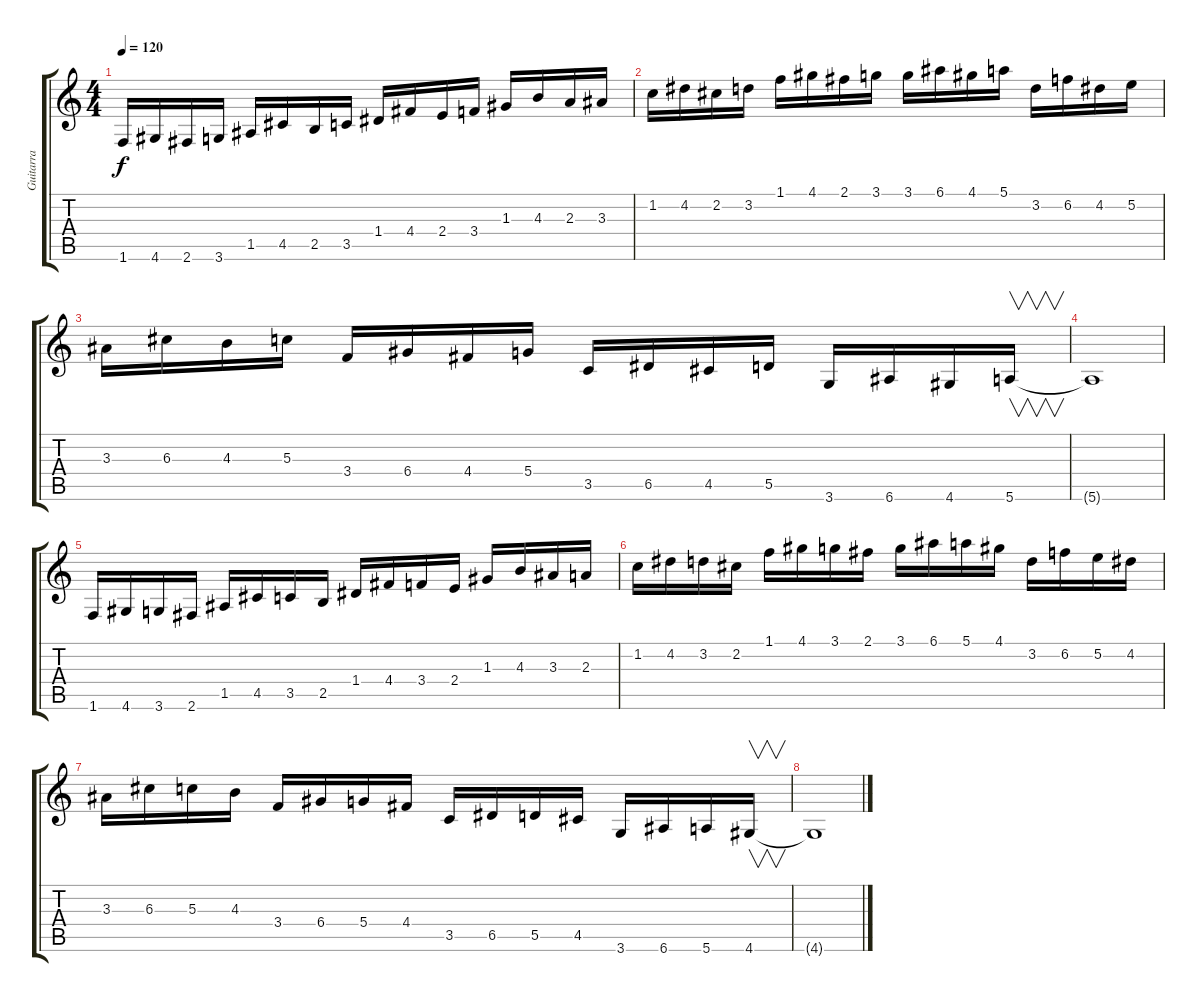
\track ("Guitarra" "Guitarra") {instrument distortionguitar}
\staff {score tabs}
\tuning (E4 B3 G3 D3 A2 E2) {hide}
\ts (4 4)
\tempo 120
\clef g2
\ks c
1.6.16{dy f} 4.6.16 2.6.16 3.6.16 1.5.16 4.5.16 2.5.16 3.5.16 1.4.16 4.4.16 2.4.16 3.4.16 1.3.16 4.3.16 2.3.16 3.3.16 |
1.2.16 4.2.16 2.2.16 3.2.16 1.1.16 4.1.16 2.1.16 3.1.16 3.1.16 6.1.16 4.1.16 5.1.16 3.2.16 6.2.16 4.2.16 5.2.16 |
3.3.16 6.3.16 4.3.16 5.3.16 3.4.16 6.4.16 4.4.16 5.4.16 3.5.16 6.5.16 4.5.16 5.5.16 3.6.16 6.6.16 4.6.16 5.6.16{v} |
5.6{t}.1 |
1.6.16 4.6.16 3.6.16 2.6.16 1.5.16 4.5.16 3.5.16 2.5.16 1.4.16 4.4.16 3.4.16 2.4.16 1.3.16 4.3.16 3.3.16 2.3.16 |
1.2.16 4.2.16 3.2.16 2.2.16 1.1.16 4.1.16 3.1.16 2.1.16 3.1.16 6.1.16 5.1.16 4.1.16 3.2.16 6.2.16 5.2.16 4.2.16 |
3.3.16 6.3.16 5.3.16 4.3.16 3.4.16 6.4.16 5.4.16 4.4.16 3.5.16 6.5.16 5.5.16 4.5.16 3.6.16 6.6.16 5.6.16 4.6.16{v} |
4.6{t}.1
